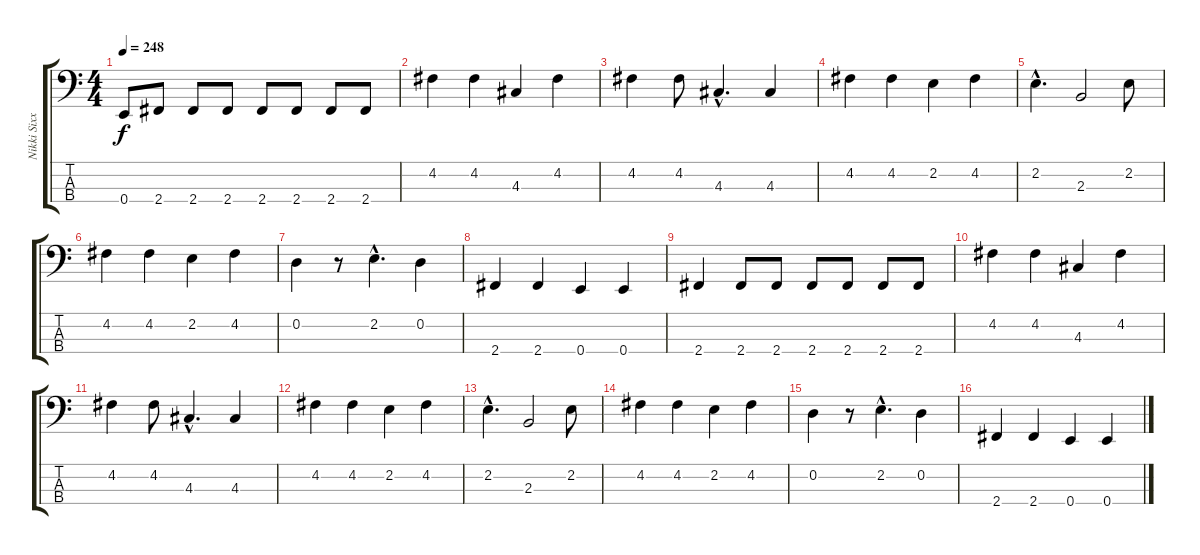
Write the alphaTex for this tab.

\track ("Nikki Sixx" "Nikki Sixx") {instrument electricbasspick}
\staff {score tabs}
\tuning (G2 D2 A1 E1) {hide}
\ts (4 4)
\tempo 248
\clef f4
\ks c
0.4.8{dy f} 2.4.8 2.4.8 2.4.8 2.4.8 2.4.8 2.4.8 2.4.8 |
4.2.4 4.2.4 4.3.4 4.2.4 |
4.2.4 4.2.8 4.3{hac}.4{d} 4.3.4 |
4.2.4 4.2.4 2.2.4 4.2.4 |
2.2{hac}.4{d} 2.3.2 2.2.8 |
4.2.4 4.2.4 2.2.4 4.2.4 |
0.2.4 r.8 2.2{hac}.4{d} 0.2.4 |
2.4.4 2.4.4 0.4.4 0.4.4 |
2.4.4 2.4.8 2.4.8 2.4.8 2.4.8 2.4.8 2.4.8 |
4.2.4 4.2.4 4.3.4 4.2.4 |
4.2.4 4.2.8 4.3{hac}.4{d} 4.3.4 |
4.2.4 4.2.4 2.2.4 4.2.4 |
2.2{hac}.4{d} 2.3.2 2.2.8 |
4.2.4 4.2.4 2.2.4 4.2.4 |
0.2.4 r.8 2.2{hac}.4{d} 0.2.4 |
2.4.4 2.4.4 0.4.4 0.4.4
